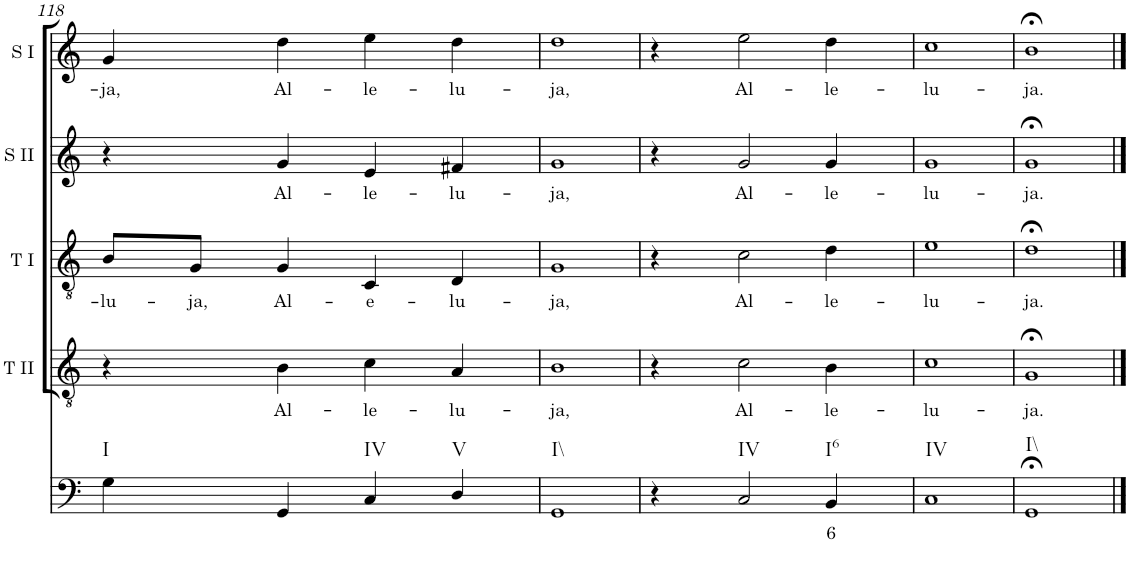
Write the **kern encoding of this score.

**kern	**text	**kern	**text	**kern	**text	**kern	**text	**kern	**text
*part5	*part5	*part4	*part4	*part3	*part3	*part2	*part2	*part1	*part1
*staff5	*staff5	*staff4	*staff4	*staff3	*staff3	*staff2	*staff2	*staff1	*staff1
*I"Continuo	*	*I"Tenor II	*	*I"Tenor I	*	*I"Soprano II	*	*I"Soprano I	*
*	*	*I'T II	*	*I'T I	*	*I'S II	*	*I'S I	*
!!LO:PB:g=z
*clefG2	*	*clefG2	*	*clefF4	*	*clefG2	*	*clefG2	*
*k[]	*	*k[]	*	*k[]	*	*k[]	*	*k[]	*
*	*	*	*	*M4/4	*	*M4/4	*	*M4/4	*
=118	=118	=118	=118	=118	=118	=118	=118	=118	=118
!LO:TX:b:t=I	!	!	!	!	!	!	!	!	!
!	!	!	!	!	!LO:LY:b	!	!	!	!LO:LY:b
4G\	.	4r	.	8B/L	lu-	4r	.	4g/	ja,
!	!	!	!	!	!LO:LY:b	!	!	!	!
.	.	.	.	8G/J	ja,	.	.	.	.
!	!	!	!LO:LY:b	!	!LO:LY:b	!	!LO:LY:b	!	!LO:LY:b
4GG/	.	4B\	Al-	4G/	Al-	4g/	Al-	4dd\	Al-
!LO:TX:b:t=IV	!	!	!	!	!	!	!	!	!
!	!	!	!LO:LY:b	!	!LO:LY:b	!	!LO:LY:b	!	!LO:LY:b
4C/	.	4c\	le-	4C/	e-	4e/	le-	4ee\	le-
!LO:TX:b:t=V	!	!	!	!	!	!	!	!	!
!	!	!	!LO:LY:b	!	!LO:LY:b	!	!LO:LY:b	!	!LO:LY:b
4D/	.	4A/	lu-	4D/	lu-	4f#X/	lu-	4dd\	lu-
=119	=119	=119	=119	=119	=119	=119	=119	=119	=119
!LO:TX:b:t=I\\	!	!	!	!	!	!	!	!	!
!	!	!	!LO:LY:b	!	!LO:LY:b	!	!LO:LY:b	!	!LO:LY:b
1GG	.	1B	ja,	1G	ja,	1g	ja,	1dd	ja,
=120	=120	=120	=120	=120	=120	=120	=120	=120	=120
4r	.	4r	.	4r	.	4r	.	4r	.
!LO:TX:b:t=IV	!	!	!	!	!	!	!	!	!
!	!	!	!LO:LY:b	!	!LO:LY:b	!	!LO:LY:b	!	!LO:LY:b
2C/	.	2c\	Al-	2c\	Al-	2g/	Al-	2ee\	Al-
!LO:TX:b:t=I6	!	!	!	!	!	!	!	!	!
!	!LO:LY:b	!	!LO:LY:b	!	!LO:LY:b	!	!LO:LY:b	!	!LO:LY:b
4BB/	6	4B\	le-	4d\	le-	4g/	le-	4dd\	le-
=121	=121	=121	=121	=121	=121	=121	=121	=121	=121
!LO:TX:b:t=IV	!	!	!	!	!	!	!	!	!
!	!	!	!LO:LY:b	!	!LO:LY:b	!	!LO:LY:b	!	!LO:LY:b
1C	.	1c	lu-	1e	lu-	1g	lu-	1cc	lu-
=122	=122	=122	=122	=122	=122	=122	=122	=122	=122
!LO:TX:b:t=I\\	!	!	!	!	!	!	!	!	!
!	!	!	!LO:LY:b	!	!LO:LY:b	!	!LO:LY:b	!	!LO:LY:b
1GG;<	.	1G;<	ja.	1d;<	ja.	1g;<	ja.	1b;<	ja.
==	==	==	==	==	==	==	==	==	==
*-	*-	*-	*-	*-	*-	*-	*-	*-	*-
